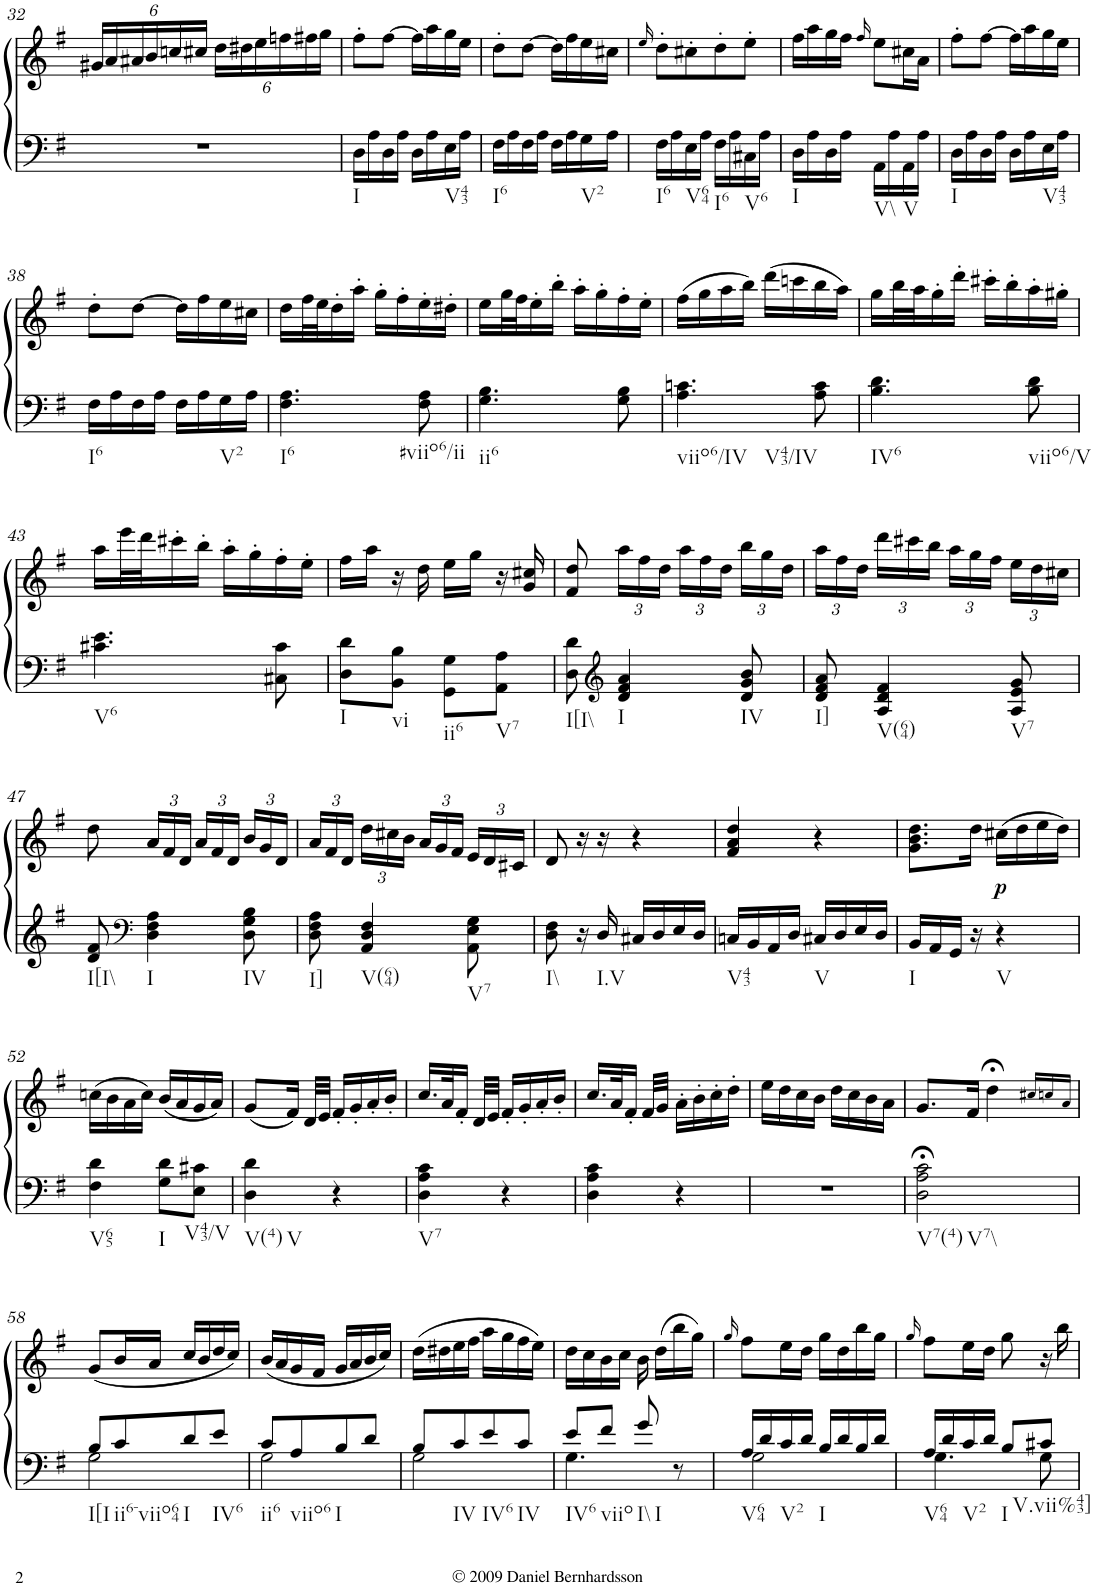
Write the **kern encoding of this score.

**kern	**kern	**dynam
*part1	*part1	*part1
*staff2	*staff1	*staff1/2
*I"Piano	*	*
*I'Pno.	*	*
!!LO:PB:g=z
*clefF4	*clefG2	*
*k[f#]	*k[f#]	*
*G:	*G:	*
*M2/4	*M2/4	*
*	*Xbrackettup	*
=32	=32	=32
2r	24g#X/LL	.
.	24a/	.
.	24a#X/	.
.	24b/	.
.	24ccn/	.
.	24cc#X/JJ	.
.	24dd\LL	.
.	24dd#X\	.
.	24ee\	.
.	24ffn\	.
.	24ff#X\	.
.	24gg\JJ	.
=33	=33	=33
!LO:TX:b:t=I	!	!
16D\LL	8ff#'\L	.
16A\	.	.
16D\	[>8ff#\J	.
16A\JJ	.	.
16D\LL	16ff#\LL]	.
16A\	16aa\	.
!LO:TX:b:t=V43	!	!
16E\	16gg\	.
16A\JJ	16ee\JJ	.
=34	=34	=34
!LO:TX:b:t=I6	!	!
16F#\LL	8dd'\L	.
16A\	.	.
16F#\	[>8dd\J	.
16A\JJ	.	.
16F#\LL	16dd\LL]	.
16A\	16ff#\	.
!LO:TX:b:t=V2	!	!
16G\	16ee\	.
16A\JJ	16cc#X\JJ	.
=35	=35	=35
.	16qee/	.
!LO:TX:b:t=I6	!	!
16F#\LL	8dd'\L	.
16A\	.	.
!LO:TX:b:t=V64	!	!
16E\	8cc#X'\	.
16A\JJ	.	.
!LO:TX:b:t=I6	!	!
16F#\LL	8dd'\	.
16A\	.	.
!LO:TX:b:t=V6	!	!
16C#X\	8ee'\J	.
16A\JJ	.	.
=36	=36	=36
!LO:TX:b:t=I	!	!
16D\LL	16ff#\LL	.
16A\	16aa\	.
16D\	16gg\	.
16A\JJ	16ff#\JJ	.
.	16qff#/	.
!LO:TX:b:t=V\\	!	!
16AA\LL	8ee\L	.
16A\	.	.
!LO:TX:b:t=V	!	!
16AA\	16cc#X\L	.
16A\JJ	16a\JJ	.
=37	=37	=37
!LO:TX:b:t=I	!	!
16D\LL	8ff#'\L	.
16A\	.	.
16D\	[>8ff#\J	.
16A\JJ	.	.
16D\LL	16ff#\LL]	.
16A\	16aa\	.
!LO:TX:b:t=V43	!	!
16E\	16gg\	.
16A\JJ	16ee\JJ	.
!!LO:LB:g=z
=38	=38	=38
!LO:TX:b:t=I6	!	!
16F#\LL	8dd'\L	.
16A\	.	.
16F#\	[>8dd\J	.
16A\JJ	.	.
16F#\LL	16dd\LL]	.
16A\	16ff#\	.
!LO:TX:b:t=V2	!	!
16G\	16ee\	.
16A\JJ	16cc#X\JJ	.
=39	=39	=39
!LO:TX:b:t=I6	!	!
4.F#\ 4.A\	16dd\LL	.
.	32ff#\L	.
.	32ee\J	.
.	16dd'\	.
.	16aa'\JJ	.
.	16gg'\LL	.
.	16ff#'\	.
!LO:TX:b:t=#viio6/ii	!	!
8F#\ 8A\	16ee'\	.
.	16dd#X'\JJ	.
=40	=40	=40
!LO:TX:b:t=ii6	!	!
4.G\ 4.B\	16ee\LL	.
.	32gg\L	.
.	32ff#\J	.
.	16ee'\	.
.	16bb'\JJ	.
.	16aa'\LL	.
.	16gg'\	.
8G\ 8B\	16ff#'\	.
.	16ee'\JJ	.
=41	=41	=41
!LO:TX:b:t=viio6/IV	!	!
!LO:TX:b:t=V43/IV	!	!
4.A\ 4.cn\	(16ff#\LL	.
.	16gg\	.
.	16aa\	.
.	16bb\JJ)	.
.	(16ddd\LL	.
.	16cccn\	.
8A\ 8c\	16bb\	.
.	16aa\JJ)	.
=42	=42	=42
!LO:TX:b:t=IV6	!	!
4.B\ 4.d\	16gg\LL	.
.	32bb\L	.
.	32aa\J	.
.	16gg'\	.
.	16ddd'\JJ	.
.	16ccc#X'\LL	.
.	16bb'\	.
!LO:TX:b:t=viio6/V	!	!
8B\ 8d\	16aa'\	.
.	16gg#X'\JJ	.
!!LO:LB:g=z
=43	=43	=43
!LO:TX:b:t=V6	!	!
4.c#X\ 4.e\	16aa\LL	.
.	32eee\L	.
.	32ddd\J	.
.	16ccc#X'\	.
.	16bb'\JJ	.
.	16aa'\LL	.
.	16gg'\	.
8C#X\ 8c#\	16ff#'\	.
.	16ee'\JJ	.
=44	=44	=44
!LO:TX:b:t=I	!	!
8D\ 8d\L	16ff#\LL	.
.	16aa\JJ	.
!LO:TX:b:t=vi	!	!
8BB\ 8B\J	16r	.
.	16dd\	.
!LO:TX:b:t=ii6	!	!
8GG\ 8G\L	16ee\LL	.
.	16gg\JJ	.
!LO:TX:b:t=V7	!	!
8AA\ 8A\J	16r	.
.	16g/ 16cc#X/	.
=45	=45	=45
!LO:TX:b:t=I[I\\	!	!
8D\ 8d\	8f#/ 8dd/	.
*clefG2	*	*
!LO:TX:b:t=I	!	!
4d/ 4f#/ 4a/	24aa\LL	.
.	24ff#\	.
.	24dd\JJ	.
.	24aa\LL	.
.	24ff#\	.
.	24dd\JJ	.
!LO:TX:b:t=IV	!	!
8d/ 8g/ 8b/	24bb\LL	.
.	24gg\	.
.	24dd\JJ	.
=46	=46	=46
!LO:TX:b:t=I]	!	!
8d/ 8f#/ 8a/	24aa\LL	.
.	24ff#\	.
.	24dd\JJ	.
!LO:TX:b:t=V(64)	!	!
4A/ 4d/ 4f#/	24ddd\LL	.
.	24ccc#X\	.
.	24bb\JJ	.
.	24aa\LL	.
.	24gg\	.
.	24ff#\JJ	.
!LO:TX:b:t=V7	!	!
8A/ 8e/ 8g/	24ee\LL	.
.	24dd\	.
.	24cc#X\JJ	.
!!LO:LB:g=z
=47	=47	=47
!LO:TX:b:t=I[I\\	!	!
8d/ 8f#/	8dd\	.
*clefF4	*	*
!LO:TX:b:t=I	!	!
4D\ 4F#\ 4A\	24a/LL	.
.	24f#/	.
.	24d/JJ	.
.	24a/LL	.
.	24f#/	.
.	24d/JJ	.
!LO:TX:b:t=IV	!	!
8D\ 8G\ 8B\	24b/LL	.
.	24g/	.
.	24d/JJ	.
=48	=48	=48
!LO:TX:b:t=I]	!	!
8D\ 8F#\ 8A\	24a/LL	.
.	24f#/	.
.	24d/JJ	.
!LO:TX:b:t=V(64)	!	!
4AA/ 4D/ 4F#/	24dd\LL	.
.	24cc#X\	.
.	24b\JJ	.
.	24a/LL	.
.	24g/	.
.	24f#/JJ	.
!LO:TX:b:t=V7	!	!
8AA\ 8E\ 8G\	24e/LL	.
.	24d/	.
.	24c#X/JJ	.
=49	=49	=49
!LO:TX:b:t=I\\	!	!
8D\ 8F#\	8d/	.
16r	16r	.
!LO:TX:b:t=I.V	!	!
16D/	16r	.
16C#X/LL	4r	.
16D/	.	.
16E/	.	.
16D/JJ	.	.
=50	=50	=50
!LO:TX:b:t=V43	!	!
16Cn/LL	4f#/ 4a/ 4dd/	.
16BB/	.	.
16AA/	.	.
16D/JJ	.	.
!LO:TX:b:t=V	!	!
16C#X/LL	4r	.
16D/	.	.
16E/	.	.
16D/JJ	.	.
=51	=51	=51
!LO:TX:b:t=I	!	!
16BB/LL	8.g\ 8.b\ 8.dd\L	.
16AA/	.	.
16GG/JJ	.	.
16r	16dd\Jk	.
!LO:TX:b:t=V	!	!
!	!	!LO:DY:b
4r	(16cc#X\LL	p
.	16dd\	.
.	16ee\	.
.	16dd\JJ)	.
!!LO:LB:g=z
=52	=52	=52
!LO:TX:b:t=V65	!	!
4F#\ 4d\	(16ccn\LL	.
.	16b\	.
.	16a\	.
.	16cc\JJ)	.
!LO:TX:b:t=I	!	!
8G\ 8d\L	(16b/LL	.
.	16a/	.
!LO:TX:b:t=V43/V	!	!
8E\ 8c#X\J	16g/	.
.	16a/JJ)	.
=53	=53	=53
!LO:TX:b:t=V(4)	!	!
!LO:TX:b:t=V	!	!
4D\ 4d\	(8g/L	.
.	16f#/Jk)	.
.	32d/LLL	.
.	32e/JJJ	.
4r	16f#'/LL	.
.	16g'/	.
.	16a'/	.
.	16b'/JJ	.
=54	=54	=54
!LO:TX:b:t=V7	!	!
4D\ 4A\ 4c\	16.cc/LL	.
.	32a/K	.
.	16f#'/JJ	.
.	32d/LLL	.
.	32e/JJJ	.
4r	16f#'/LL	.
.	16g'/	.
.	16a'/	.
.	16b'/JJ	.
=55	=55	=55
4D\ 4A\ 4c\	16.cc/LL	.
.	32a/K	.
.	16f#'/JJ	.
.	32f#/LLL	.
.	32g/JJJ	.
4r	16a'\LL	.
.	16b'\	.
.	16cc'\	.
.	16dd'\JJ	.
=56	=56	=56
2r	16ee\LL	.
.	16dd\	.
.	16cc\	.
.	16b\JJ	.
.	16dd\LL	.
.	16cc\	.
.	16b\	.
.	16a\JJ	.
=57	=57	=57
!LO:TX:b:t=V7(4)	!	!
!LO:TX:b:t=V7\\	!	!
2D\;< 2A\;< 2c\;<	8.g/L	.
.	16f#/Jk	.
.	4dd;<\	.
8ryy	16cc#X!/LL	.
.	16ccn!/	.
16ryy	16a!/JJ	.
!!LO:LB:g=z
=58	=58	=58
*^	*	*
!LO:TX:b:t=I[I	!	!	!
8B/L	2G\	(8g/L	.
!LO:TX:b:t=ii6-viio64	!	!	!
8c/	.	16b/L	.
.	.	16a/JJ	.
!LO:TX:b:t=I	!	!	!
8d/	.	16cc/LL	.
.	.	16b/	.
!LO:TX:b:t=IV6	!	!	!
8e/J	.	16dd/	.
.	.	16cc/JJ)	.
=59	=59	=59	=59
!LO:TX:b:t=ii6	!	!	!
8c/L	2G\	(16b/LL	.
.	.	16a/	.
!LO:TX:b:t=viio6	!	!	!
8A/	.	16g/	.
.	.	16f#/JJ	.
!LO:TX:b:t=I	!	!	!
8B/	.	16g/LL	.
.	.	16a/	.
8d/J	.	16b/	.
.	.	16cc/JJ)	.
=60	=60	=60	=60
8B/L	2G\	(16dd\LL	.
.	.	16dd#X\	.
!LO:TX:b:t=IV	!	!	!
8c/	.	16ee\	.
.	.	16ff#\JJ	.
!LO:TX:b:t=IV6	!	!	!
8e/	.	16aa\LL	.
.	.	16gg\	.
!LO:TX:b:t=IV	!	!	!
8c/J	.	16ff#\	.
.	.	16ee\JJ)	.
=61	=61	=61	=61
!LO:TX:b:t=IV6	!	!	!
8e/L	4.G\	16dd\LL	.
.	.	16cc\	.
!LO:TX:b:t=viio	!	!	!
8f#/J	.	16b\	.
.	.	16cc\JJ	.
!LO:TX:b:t=I\\	!	!	!
!LO:TX:b:t=I	!	!	!
8g/	.	16b\	.
.	.	(16dd\LL	.
8r	8ryy	16bb\	.
.	.	16gg\JJ)	.
=62	=62	=62	=62
.	.	16qgg/	.
!LO:TX:b:t=V64	!	!	!
16A/LL	2G\	8ff#\L	.
16d/	.	.	.
!LO:TX:b:t=V2	!	!	!
16c/	.	16ee\L	.
16d/JJ	.	16dd\JJ	.
!LO:TX:b:t=I	!	!	!
16B/LL	.	16gg\LL	.
16d/	.	16dd\	.
16B/	.	16bb\	.
16d/JJ	.	16gg\JJ	.
=63	=63	=63	=63
.	.	16qgg/	.
!LO:TX:b:t=V64	!	!	!
16A/LL	4.G\	8ff#\L	.
16d/	.	.	.
!LO:TX:b:t=V2	!	!	!
16c/	.	16ee\L	.
16d/JJ	.	16dd\JJ	.
!LO:TX:b:t=I	!	!	!
8B/L	.	8gg\	.
!LO:TX:b:t=V.vii%43]	!	!	!
8c#X/J	8G\	16r	.
.	.	16bb\	.
*v	*v	*	*
=	=	=
*-	*-	*-
